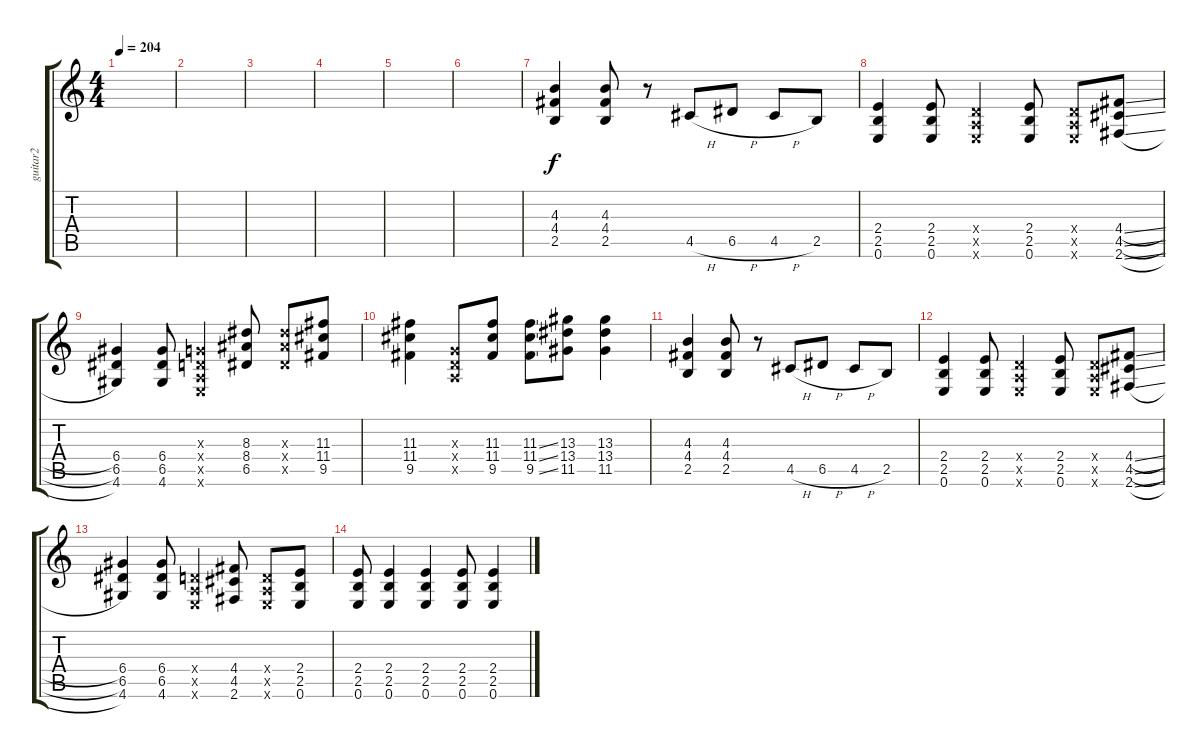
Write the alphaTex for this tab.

\track ("guitar2" "guitar2") {instrument distortionguitar}
\staff {score tabs}
\tuning (E4 B3 G3 D3 A2 E2) {hide}
\ts (4 4)
\tempo 204
\clef g2
\ks c
|
|
|
|
|
|
(4.3 4.4 2.5).4 (4.3 4.4 2.5).8 r.8 4.5{h}.8 6.5{h}.8 4.5{h}.8 2.5.8 |
(2.4 2.5 0.6).4 (2.4 2.5 0.6).8 (0.4{x} 0.5{x} 0.6{x}).4 (2.4 2.5 0.6).8 (0.4{x} 0.5{x} 0.6{x}).8 (4.4{sl} 4.5{sl} 2.6{sl}).8 |
(6.4 6.5 4.6).4 (6.4 6.5 4.6).8 (0.3{x} 0.4{x} 0.5{x} 0.6{x}).4 (8.3 8.4 6.5).8 (8.3{x} 8.4{x} 6.5{x}).8 (11.3 11.4 9.5).8 |
(11.3 11.4 9.5).4 (0.3{x} 0.4{x} 0.5{x}).8 (11.3 11.4 9.5).8 (11.3{ss} 11.4{ss} 9.5{ss}).8 (13.3 13.4 11.5).8 (13.3 13.4 11.5).4 |
(4.3 4.4 2.5).4 (4.3 4.4 2.5).8 r.8 4.5{h}.8 6.5{h}.8 4.5{h}.8 2.5.8 |
(2.4 2.5 0.6).4 (2.4 2.5 0.6).8 (0.4{x} 0.5{x} 0.6{x}).4 (2.4 2.5 0.6).8 (0.4{x} 0.5{x} 0.6{x}).8 (4.4{sl} 4.5{sl} 2.6{sl}).8 |
(6.4 6.5 4.6).4 (6.4 6.5 4.6).8 (0.4{x} 0.5{x} 0.6{x}).4 (4.4 4.5 2.6).8 (0.4{x} 0.5{x} 0.6{x}).8 (2.4 2.5 0.6).8 |
(2.4 2.5 0.6).8 (2.4 2.5 0.6).4 (2.4 2.5 0.6).4 (2.4 2.5 0.6).8 (2.4 2.5 0.6).4
